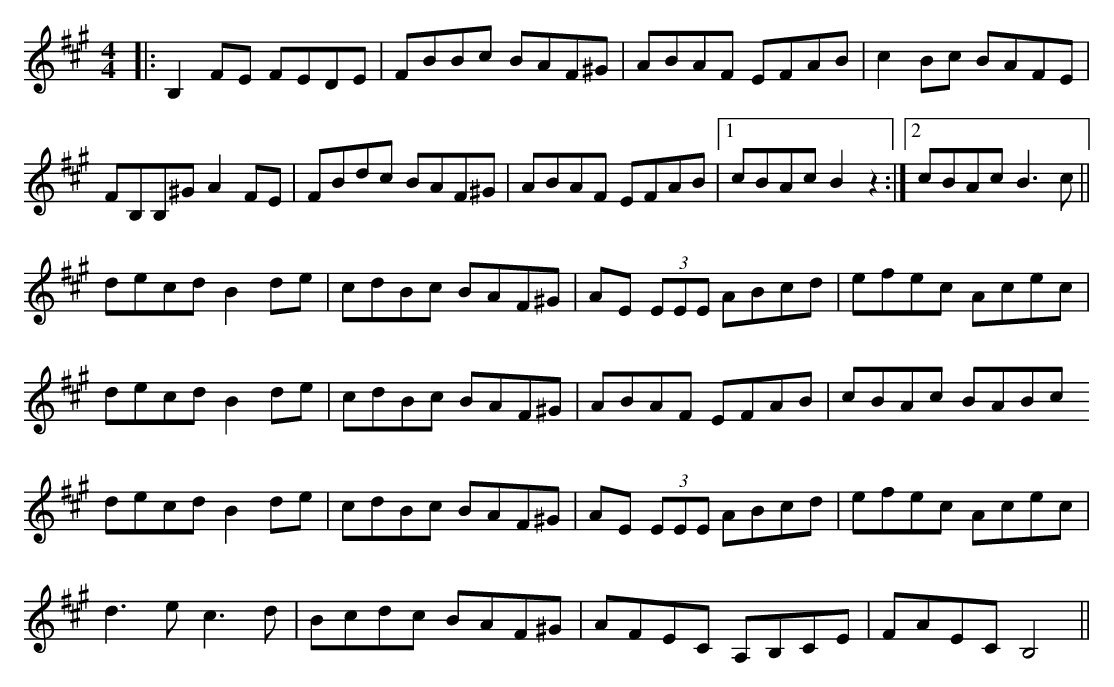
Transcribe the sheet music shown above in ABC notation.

X:1
M:4/4
K:Bdor
|: B,2 FE FEDE | FBBc BAF^G | ABAF EFAB | c2 Bc BAFE |
 FB,B,^G A2 FE | FBdc BAF^G | ABAF EFAB |1 cBAc B2 z2 :|2 cBAc B3 c||
 decd B2 de | cdBc BAF^G | AE (3EEE ABcd | efec Acec |
 decd B2 de | cdBc BAF^G | ABAF EFAB | cBAc BABc
 decd B2 de | cdBc BAF^G | AE (3EEE ABcd | efec Acec |
d3 e c3 d | Bcdc BAF^G | AFEC A,B,CE | FAEC B,4 ||
